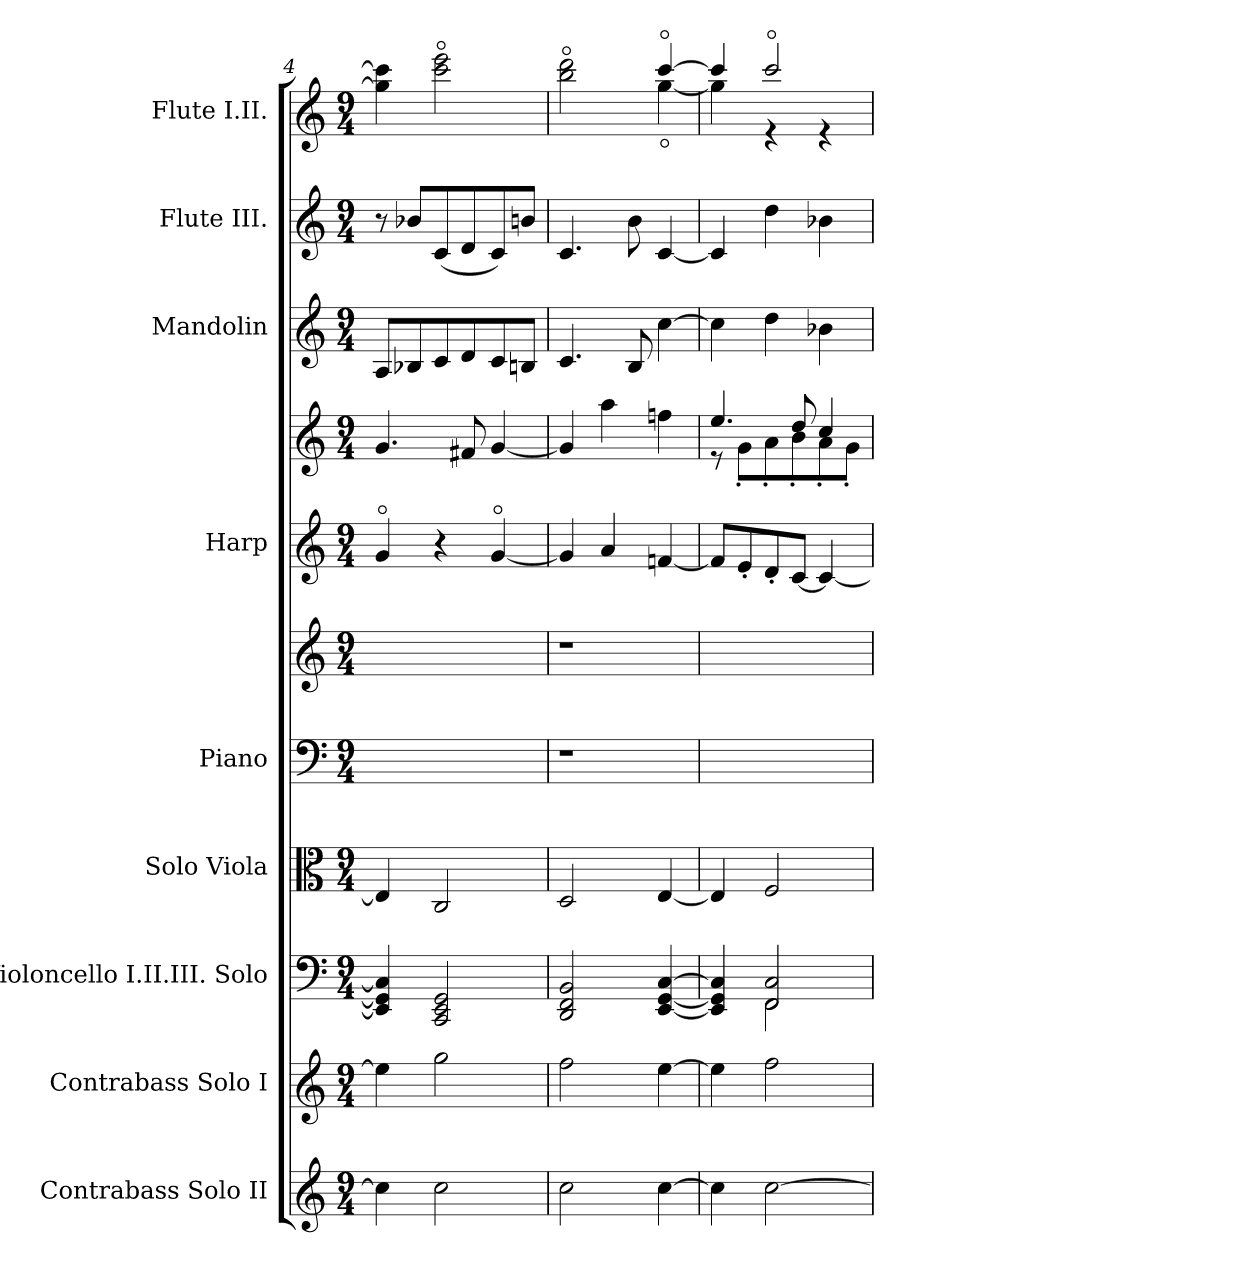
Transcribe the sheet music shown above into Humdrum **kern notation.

**kern	**kern	**kern	**kern	**kern	**kern	**kern	**kern	**kern	**kern	**kern
*part11	*part10	*part9	*part8	*part7	*part6	*part5	*part4	*part3	*part2	*part1
*staff11	*staff10	*staff9	*staff8	*staff7	*staff6	*staff5	*staff4	*staff3	*staff2	*staff1
*I"Contrabass Solo II	*I"Contrabass Solo I	*I"Violoncello I.II.III. Solo	*I"Solo Viola	*I"Piano	*	*I"Harp	*	*I"Mandolin	*I"Flute III.	*I"Flute I.II.
*I'2.Cb. Solo	*I'1.Cb. Solo	*I'1.2.3.Vc. Solo	*I'Solo Vla.	*I'Pno.	*	*I'Hp.	*	*I'Mand.	*I'3.Fl.	*I'1.2.Fl.
*clefG2	*clefG2	*clefF4	*clefC3	*clefF4	*clefG2	*clefG2	*clefG2	*clefG2	*clefG2	*clefG2
*ITrd7c12	*ITrd7c12	*	*	*	*	*	*	*	*	*
*k[]	*k[]	*k[]	*k[]	*k[]	*k[]	*k[]	*k[]	*k[]	*k[]	*k[]
*C:	*C:	*C:	*C:	*C:	*C:	*C:	*C:	*C:	*C:	*C:
*M9/4	*M9/4	*M9/4	*M9/4	*M9/4	*M9/4	*M9/4	*M9/4	*M9/4	*M9/4	*M9/4
=4	=4	=4	=4	=4	=4	=4	=4	=4	=4	=4
4c]	4e]	4EE] 4GG] 4C]	4E]	2.ryy	2.ryy	4go	4.g	8AL	8r	4gg] 4ccc]
.	.	.	.	.	.	.	.	8B-X	8b-XL	.
2c	2g	2CC 2EE 2GG	2C	.	.	4r	.	8c	(8c	2ccco 2eeeo
.	.	.	.	.	.	.	8f#X	8d	8d	.
.	.	.	.	.	.	[4go	[4g	8c	8c)	.
.	.	.	.	.	.	.	.	8BnJ	8bnJ	.
=	=	=	=	=	=	=	=	=	=	=
!	!	!	!	!LO:N:vis=1	!LO:N:vis=1	!	!	!	!	!
*	*	*	*	*	*	*	*	*	*	*^
2c	2f	2DD 2FF 2BB	2D	2.r	2.r	4g]	4g]	4.c	4.c	2bbo 2dddo	2ryy
.	.	.	.	.	.	4a	4aa	.	.	.	.
.	.	.	.	.	.	.	.	8B	8b	.	.
[4c	[4e	[4EE [4GG [4C	[4E	.	.	[4fn	4ffn	[4cc	[4c	[4ccco	[4ggo
=	=	=	=	=	=	=	=	=	=	=	=
*	*	*^	*	*	*	*	*^	*	*	*	*
4c]	4e]	4EE] 4GG] 4C]	4ryy	4E]	2.ryy	2.ryy	8fL]	4.ee	8r	4cc]	4c]	4ccc]	4gg]
.	.	.	.	.	.	.	8e'	.	8g'L	.	.	.	.
[2c	2f	2FF 2C	2FF	2F	.	.	8d'	.	8a'	4dd	4dd	2ccco	4re
.	.	.	.	.	.	.	[8cJ	8dd	8b'	.	.	.	.
.	.	.	.	.	.	.	4c_	4cc	8a'	4b-X	4b-X	.	4re
.	.	.	.	.	.	.	.	.	8g'J	.	.	.	.
*	*	*v	*v	*	*	*	*	*v	*v	*	*	*v	*v
=	=	=	=	=	=	=	=	=	=	=
*-	*-	*-	*-	*-	*-	*-	*-	*-	*-	*-
